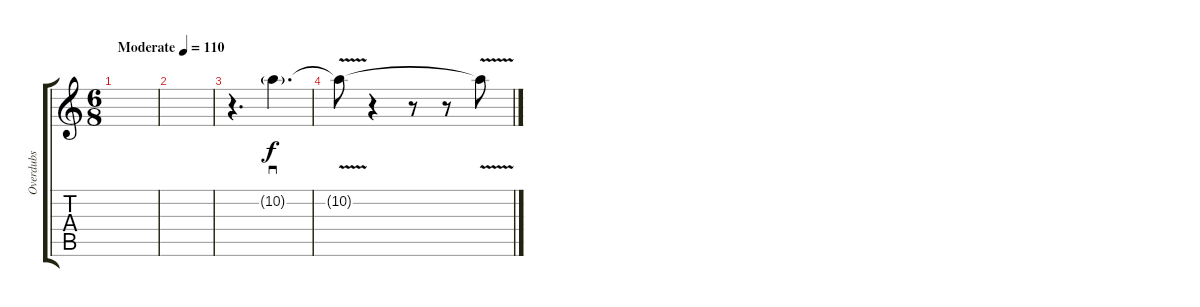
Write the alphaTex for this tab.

\track ("Overdubs" "Overdubs") {instrument overdrivenguitar}
\staff {score tabs}
\tuning (E4 B3 G3 D3 A2 E2) {hide}
\ts (6 8)
\tempo (110 "Moderate")
\clef g2
\ks c
|
|
r.4{d} 10.2{g}.4{d sd} |
10.2{v t}.8{dy f} r.4 r.8 r.8 10.2{t}.8
